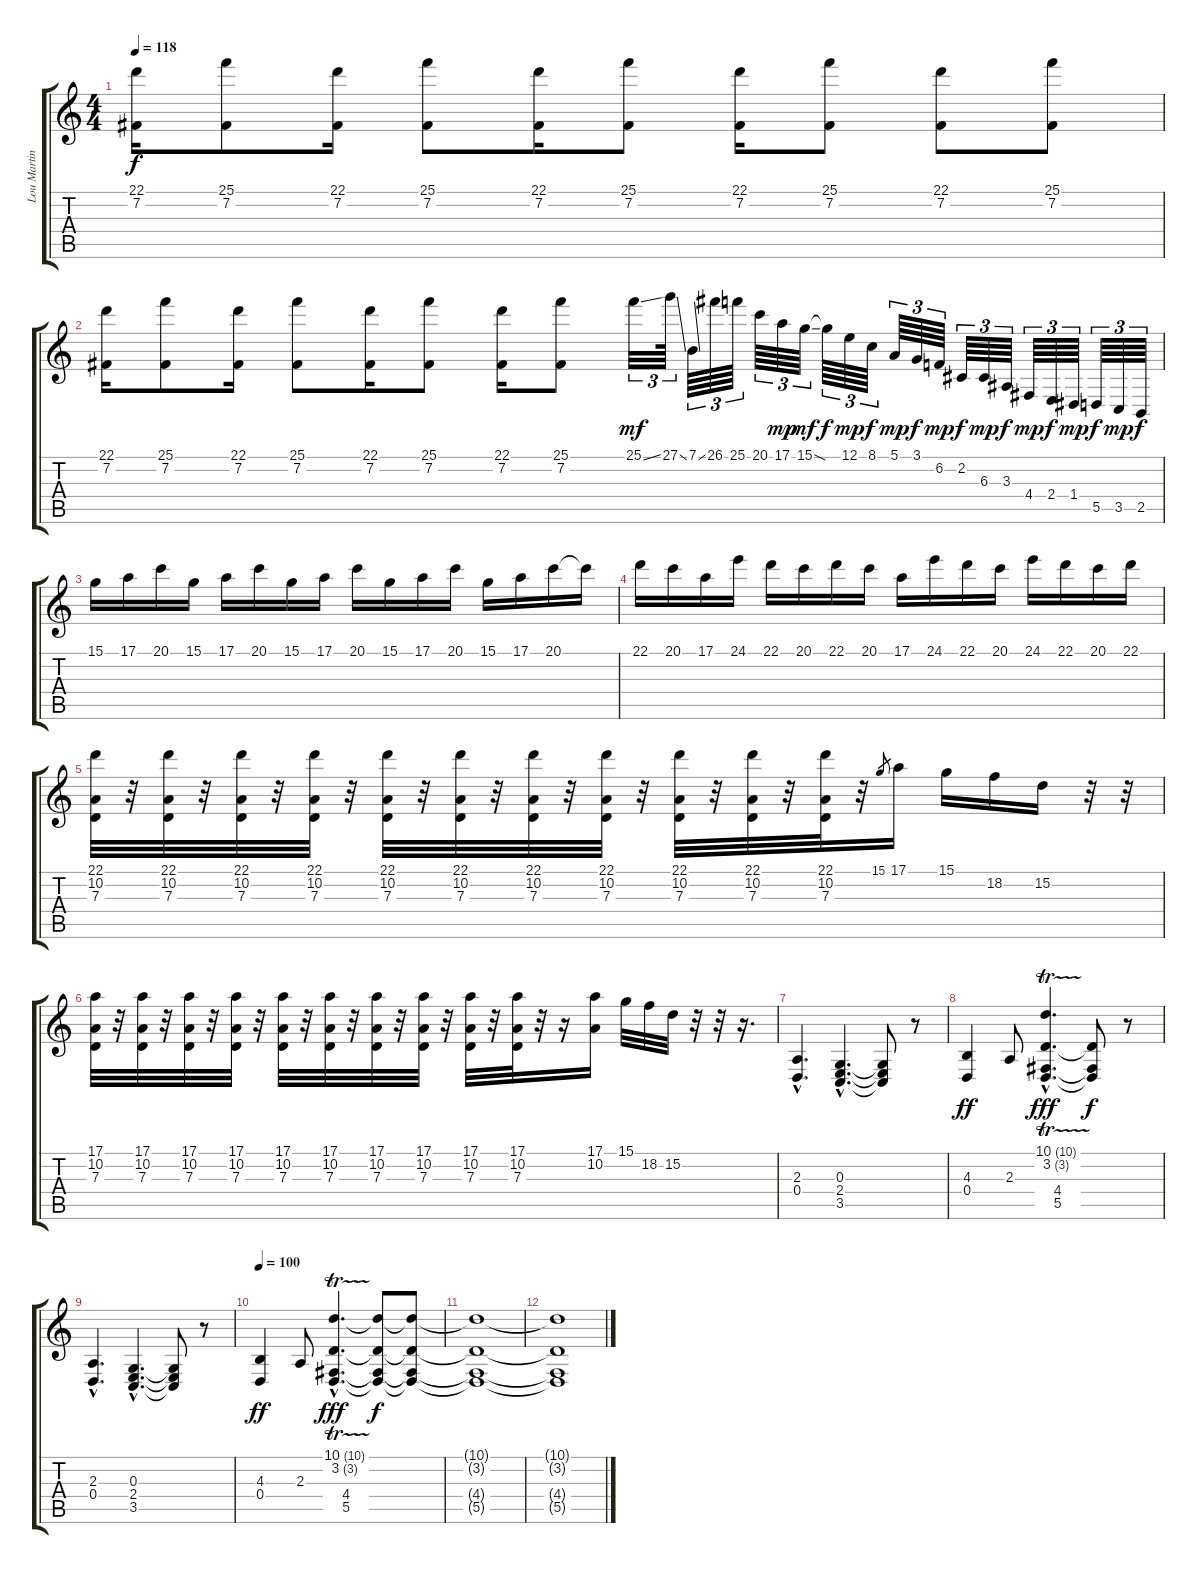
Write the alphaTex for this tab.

\track ("Lou Martin" "Lou Martin") {instrument honkytonkpiano}
\staff {score tabs}
\tuning (E4 B3 G3 D3 A2 E2) {hide}
\ts (4 4)
\tempo 118
\clef g2
\ks c
(22.1 7.2).16{dy f} (25.1 7.2).8 (22.1 7.2).16 (25.1 7.2).8 (22.1 7.2).16 (25.1 7.2).8 (22.1 7.2).16 (25.1 7.2).8 (22.1 7.2).8 (25.1 7.2).8 |
(22.1 7.2).16 (25.1 7.2).8 (22.1 7.2).16 (25.1 7.2).8 (22.1 7.2).16 (25.1 7.2).8 (22.1 7.2).16 (25.1 7.2).8 25.1{ss}.32{tu (3 2) dy mf} 27.1{ss}.64{tu (3 2)} 7.1{ss}.64{tu (3 2)} 26.1.64{tu (3 2)} 25.1.64{tu (3 2)} 20.1.64{tu (3 2)} 17.1.64{tu (3 2) dy mp} 15.1{ss}.64{tu (3 2) dy mf} 15.1{t}.64{tu (3 2) dy f} 12.1.64{tu (3 2) dy mp} 8.1.64{tu (3 2) dy f} 5.1.64{tu (3 2) dy mp} 3.1.64{tu (3 2) dy f} 6.2.64{tu (3 2) dy mp} 2.2.64{tu (3 2) dy f} 6.3.64{tu (3 2) dy mp} 3.3.64{tu (3 2) dy f} 4.4.64{tu (3 2) dy mp} 2.4.64{tu (3 2) dy f} 1.4.64{tu (3 2) dy mp} 5.5.64{tu (3 2) dy f} 3.5.64{tu (3 2) dy mp} 2.5.64{tu (3 2) dy f} |
15.1.16 17.1.16 20.1.16 15.1.16 17.1.16 20.1.16 15.1.16 17.1.16 20.1.16 15.1.16 17.1.16 20.1.16 15.1.16 17.1.16 20.1.16 20.1{t}.16 |
22.1.16 20.1.16 17.1.16 24.1.16 22.1.16 20.1.16 22.1.16 20.1.16 17.1.16 24.1.16 22.1.16 20.1.16 24.1.16 22.1.16 20.1.16 22.1.16 |
(22.1 10.2 7.3).32 r.32 (22.1 10.2 7.3).32 r.32 (22.1 10.2 7.3).32 r.32 (22.1 10.2 7.3).32 r.32 (22.1 10.2 7.3).32 r.32 (22.1 10.2 7.3).32 r.32 (22.1 10.2 7.3).32 r.32 (22.1 10.2 7.3).32 r.32 (22.1 10.2 7.3).32 r.32 (22.1 10.2 7.3).32 r.32 (22.1 10.2 7.3).32 r.32 15.1.8{gr} 17.1.16 15.1.16 18.2.16 15.2.16 r.32 r.32 |
(17.1 10.2 7.3).32 r.32 (17.1 10.2 7.3).32 r.32 (17.1 10.2 7.3).32 r.32 (17.1 10.2 7.3).32 r.32 (17.1 10.2 7.3).32 r.32 (17.1 10.2 7.3).32 r.32 (17.1 10.2 7.3).32 r.32 (17.1 10.2 7.3).32 r.32 (17.1 10.2 7.3).32 r.32 (17.1 10.2 7.3).32 r.32 r.16 (17.1 10.2).16 15.1.32 18.2.32 15.2.32 r.32 r.32 r.16{d} |
(2.3{hac} 0.4{hac}).4{d volume 13} (0.3{hac} 2.4{hac} 3.5{hac}).4{d} (0.3{t} 2.4{t} 3.5{t}).8 r.8 |
(4.3 0.4).4{dy ff} 2.3.8 (10.1{tr (10 64) hac} 3.2{tr (3 64) hac} 4.4{hac} 5.5{hac}).4{d dy fff} (3.2{t} 4.4{t} 5.5{t}).8{dy f} r.8 |
(2.3{hac} 0.4{hac}).4{d} (0.3{hac} 2.4{hac} 3.5{hac}).4{d} (0.3{t} 2.4{t} 3.5{t}).8 r.8 |
\tempo 100
(4.3 0.4).4{dy ff volume 5} 2.3.8 (10.1{tr (10 64) hac} 3.2{tr (3 64) hac} 4.4{hac} 5.5{hac}).4{d dy fff volume 3} (10.1{t} 3.2{t} 4.4{t} 5.5{t}).8{dy f} (10.1{t} 3.2{t} 4.4{t} 5.5{t}).8 |
(10.1{t} 3.2{t} 4.4{t} 5.5{t}).1 |
(10.1{t} 3.2{t} 4.4{t} 5.5{t}).1
